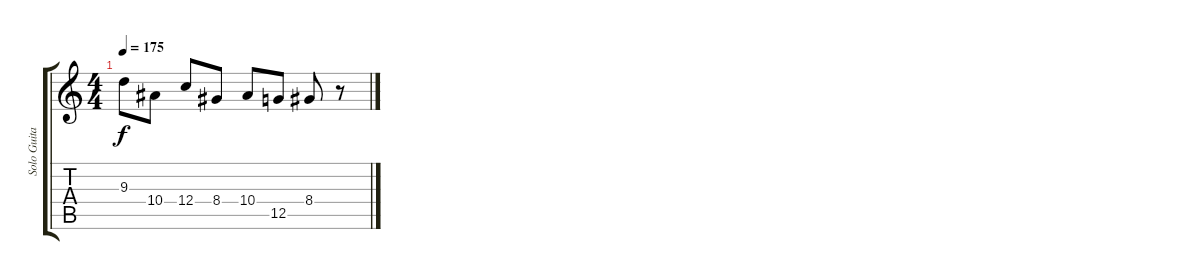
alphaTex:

\track ("Solo Guitar" "Solo Guita") {instrument distortionguitar}
\staff {score tabs}
\tuning (D4 A3 F3 C3 G2 D2) {hide}
\ts (4 4)
\tempo 175
\clef g2
\ks c
9.3.8{dy f} 10.4.8 12.4.8 8.4.8 10.4.8 12.5.8 8.4.8 r.8
